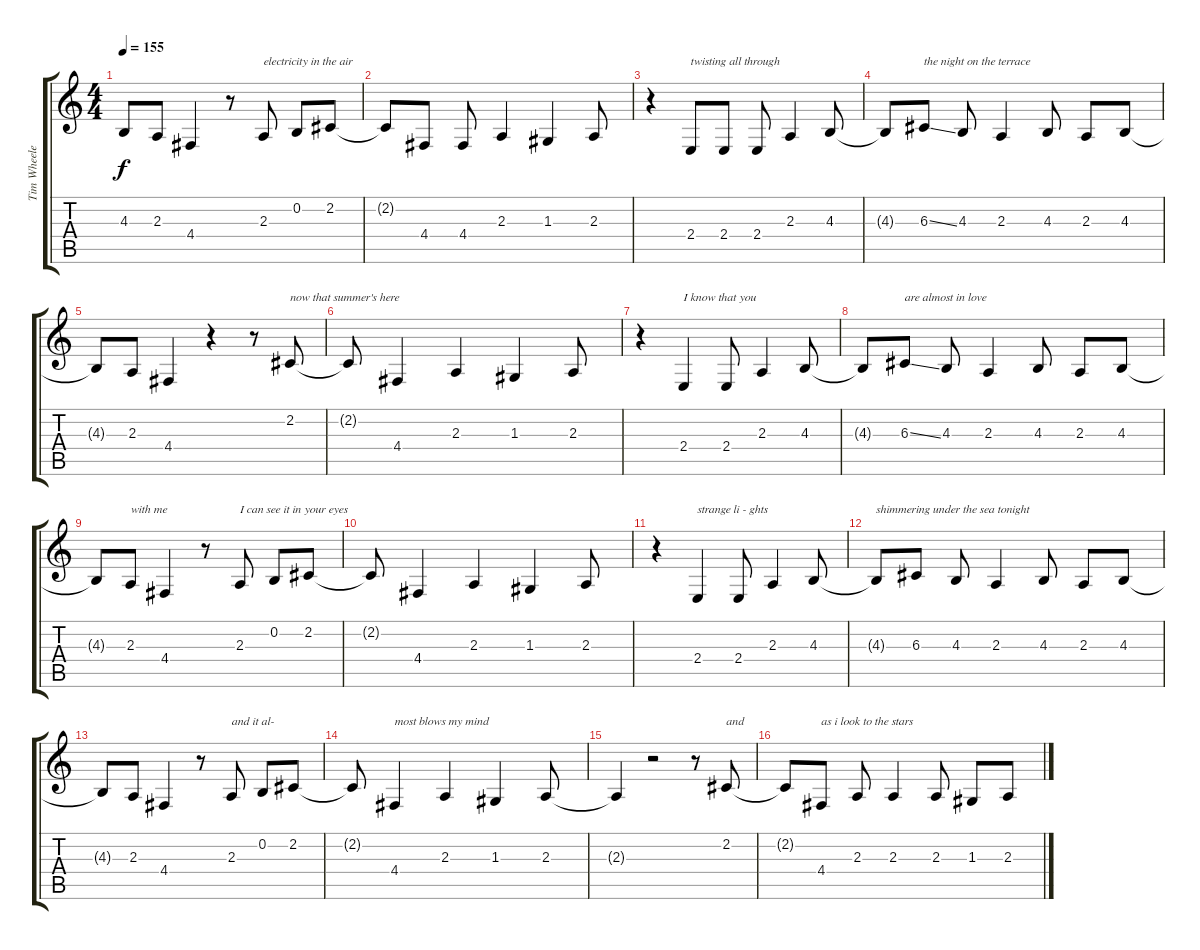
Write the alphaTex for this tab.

\track ("Tim Wheeler (vox)" "Tim Wheele") {instrument shakuhachi}
\staff {score tabs}
\tuning (E4 B3 G3 D3 A2 E2) {hide}
\ts (4 4)
\tempo 155
\clef g2
\ks c
4.3{t}.8{dy f} 2.3.8 4.4.4 r.8 2.3.8{txt "electricity in the air"} 0.2.8 2.2.8 |
2.2{t}.8 4.4.8 4.4.8 2.3.4 1.3.4 2.3.8 |
r.4 2.4.8{txt "twisting all through"} 2.4.8 2.4.8 2.3.4 4.3.8 |
4.3{t}.8 6.3{ss}.8{txt "the night on the terrace"} 4.3.8 2.3.4 4.3.8 2.3.8 4.3.8 |
4.3{t}.8 2.3.8 4.4.4 r.4 r.8 2.2.8{txt "now that summer's here"} |
2.2{t}.8 4.4.4 2.3.4 1.3.4 2.3.8 |
r.4 2.4.4{txt "I know that you"} 2.4.8 2.3.4 4.3.8 |
4.3{t}.8 6.3{ss}.8{txt "are almost in love"} 4.3.8 2.3.4 4.3.8 2.3.8 4.3.8 |
4.3{t}.8 2.3.8{txt "with me"} 4.4.4 r.8 2.3.8{txt "I can see it in your eyes"} 0.2.8 2.2.8 |
2.2{t}.8 4.4.4 2.3.4 1.3.4 2.3.8 |
r.4 2.4.4{txt "strange li - ghts"} 2.4.8 2.3.4 4.3.8 |
4.3{t}.8{txt "shimmering under the sea tonight"} 6.3.8 4.3.8 2.3.4 4.3.8 2.3.8 4.3.8 |
4.3{t}.8 2.3.8 4.4.4 r.8 2.3.8{txt "and it al-"} 0.2.8 2.2.8 |
2.2{t}.8 4.4.4{txt "most blows my mind"} 2.3.4 1.3.4 2.3.8 |
2.3{t}.4 r.2 r.8 2.2.8{txt "and"} |
2.2{t}.8 4.4.8{txt "as i look to the stars"} 2.3.8 2.3.4 2.3.8 1.3.8 2.3.8
